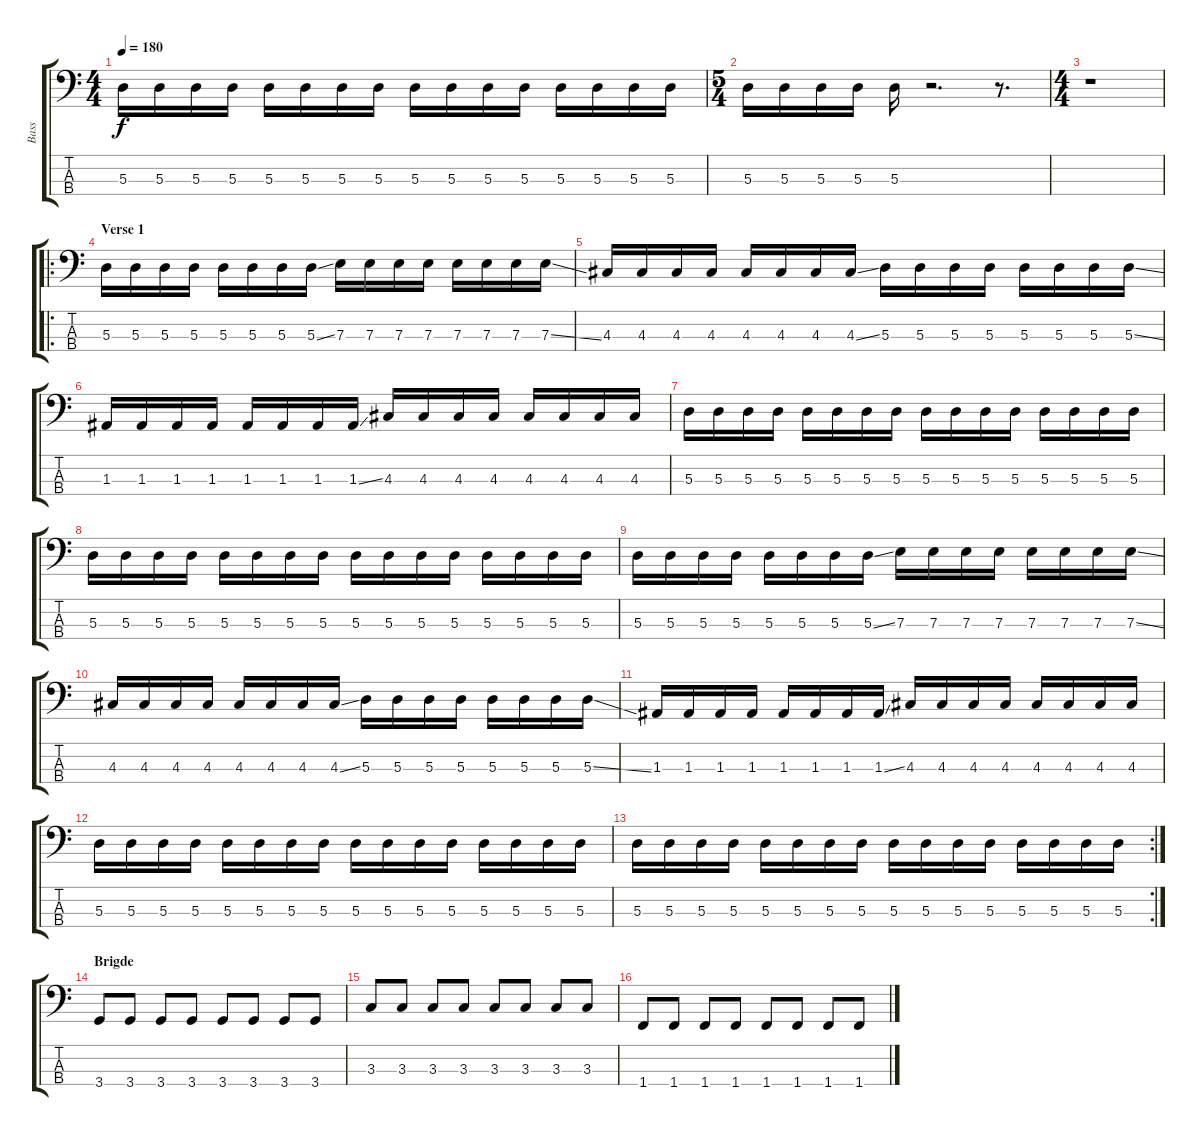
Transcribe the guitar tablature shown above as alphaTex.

\track ("Bass" "Bass") {instrument electricbassfinger}
\staff {score tabs}
\tuning (G2 D2 A1 E1) {hide}
\ts (4 4)
\tempo 180
\clef f4
\ks c
5.3.16{dy f} 5.3.16 5.3.16 5.3.16 5.3.16 5.3.16 5.3.16 5.3.16 5.3.16 5.3.16 5.3.16 5.3.16 5.3.16 5.3.16 5.3.16 5.3.16 |
\ts (5 4)
5.3.16 5.3.16 5.3.16 5.3.16 5.3.16 r.2{d} r.8{d} |
\ts (4 4)
r.1 |
\ro
\section ("" "Verse 1")
5.3.16 5.3.16 5.3.16 5.3.16 5.3.16 5.3.16 5.3.16 5.3{ss}.16 7.3.16 7.3.16 7.3.16 7.3.16 7.3.16 7.3.16 7.3.16 7.3{ss}.16 |
4.3.16 4.3.16 4.3.16 4.3.16 4.3.16 4.3.16 4.3.16 4.3{ss}.16 5.3.16 5.3.16 5.3.16 5.3.16 5.3.16 5.3.16 5.3.16 5.3{ss}.16 |
1.3.16 1.3.16 1.3.16 1.3.16 1.3.16 1.3.16 1.3.16 1.3{ss}.16 4.3.16 4.3.16 4.3.16 4.3.16 4.3.16 4.3.16 4.3.16 4.3.16 |
5.3.16 5.3.16 5.3.16 5.3.16 5.3.16 5.3.16 5.3.16 5.3.16 5.3.16 5.3.16 5.3.16 5.3.16 5.3.16 5.3.16 5.3.16 5.3.16 |
5.3.16 5.3.16 5.3.16 5.3.16 5.3.16 5.3.16 5.3.16 5.3.16 5.3.16 5.3.16 5.3.16 5.3.16 5.3.16 5.3.16 5.3.16 5.3.16 |
5.3.16 5.3.16 5.3.16 5.3.16 5.3.16 5.3.16 5.3.16 5.3{ss}.16 7.3.16 7.3.16 7.3.16 7.3.16 7.3.16 7.3.16 7.3.16 7.3{ss}.16 |
4.3.16 4.3.16 4.3.16 4.3.16 4.3.16 4.3.16 4.3.16 4.3{ss}.16 5.3.16 5.3.16 5.3.16 5.3.16 5.3.16 5.3.16 5.3.16 5.3{ss}.16 |
1.3.16 1.3.16 1.3.16 1.3.16 1.3.16 1.3.16 1.3.16 1.3{ss}.16 4.3.16 4.3.16 4.3.16 4.3.16 4.3.16 4.3.16 4.3.16 4.3.16 |
5.3.16 5.3.16 5.3.16 5.3.16 5.3.16 5.3.16 5.3.16 5.3.16 5.3.16 5.3.16 5.3.16 5.3.16 5.3.16 5.3.16 5.3.16 5.3.16 |
\rc 2
5.3.16 5.3.16 5.3.16 5.3.16 5.3.16 5.3.16 5.3.16 5.3.16 5.3.16 5.3.16 5.3.16 5.3.16 5.3.16 5.3.16 5.3.16 5.3.16 |
\section ("" "Brigde")
3.4.8 3.4.8 3.4.8 3.4.8 3.4.8 3.4.8 3.4.8 3.4.8 |
3.3.8 3.3.8 3.3.8 3.3.8 3.3.8 3.3.8 3.3.8 3.3.8 |
1.4.8 1.4.8 1.4.8 1.4.8 1.4.8 1.4.8 1.4.8 1.4.8
